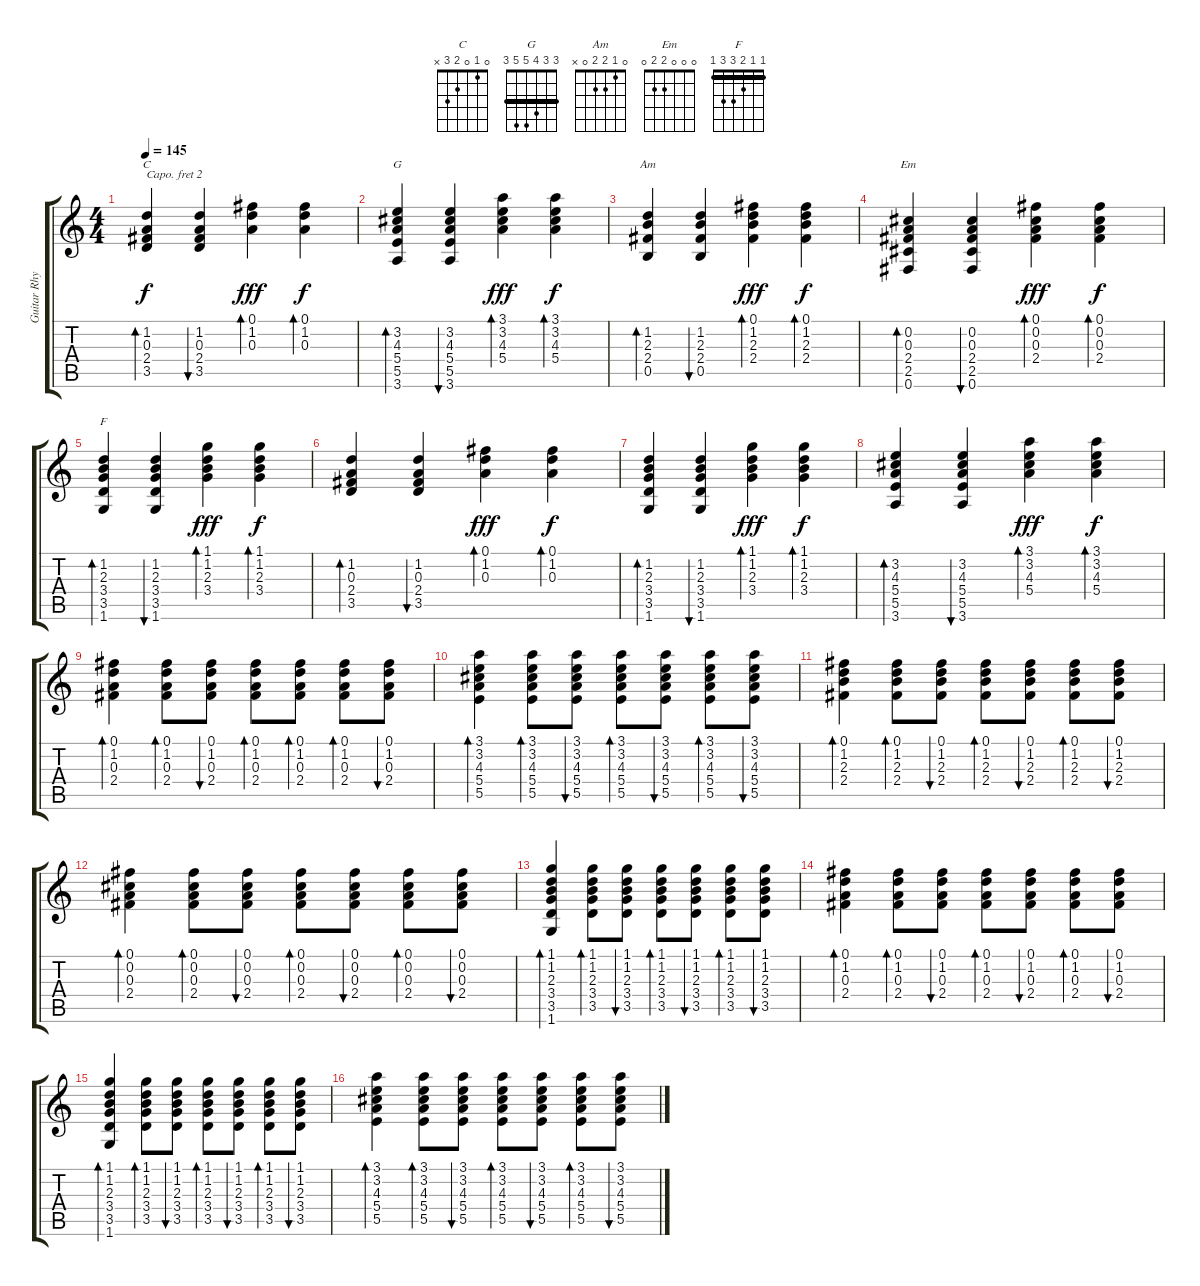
\track ("Guitar Rhythm" "Guitar Rhy") {instrument acousticguitarsteel}
\staff {score tabs}
\capo 2
\tuning (E4 B3 G3 D3 A2 E2) {hide}
\chord ("C" 0 1 0 2 3 x)
\chord ("G" 3 3 4 5 5 3) {barre 3}
\chord ("Am" 0 1 2 2 0 x)
\chord ("Em" 0 0 0 2 2 0)
\chord ("F" 1 1 2 3 3 1) {barre 1}
\ts (4 4)
\tempo 145
\clef g2
\ks c
(1.2 0.3 2.4 3.5).4{bd 60 ch "C" dy f} (1.2 0.3 2.4 3.5).4{bu 60} (0.1 1.2 0.3).4{bd 60 dy fff} (0.1 1.2 0.3).4{bd 60 dy f} |
(3.2 4.3 5.4 5.5 3.6).4{bd 60 ch "G"} (3.2 4.3 5.4 5.5 3.6).4{bu 60} (3.1 3.2 4.3 5.4).4{bd 60 dy fff} (3.1 3.2 4.3 5.4).4{bd 60 dy f} |
(1.2 2.3 2.4 0.5).4{bd 60 ch "Am"} (1.2 2.3 2.4 0.5).4{bu 60} (0.1 1.2 2.3 2.4).4{bd 60 dy fff} (0.1 1.2 2.3 2.4).4{bd 60 dy f} |
(0.2 0.3 2.4 2.5 0.6).4{bd 60 ch "Em"} (0.2 0.3 2.4 2.5 0.6).4{bu 60} (0.1 0.2 0.3 2.4).4{bd 60 dy fff} (0.1 0.2 0.3 2.4).4{bd 60 dy f} |
(1.2 2.3 3.4 3.5 1.6).4{bd 60 ch "F"} (1.2 2.3 3.4 3.5 1.6).4{bu 60} (1.1 1.2 2.3 3.4).4{bd 60 dy fff} (1.1 1.2 2.3 3.4).4{bd 60 dy f} |
(1.2 0.3 2.4 3.5).4{bd 60} (1.2 0.3 2.4 3.5).4{bu 60} (0.1 1.2 0.3).4{bd 60 dy fff} (0.1 1.2 0.3).4{bd 60 dy f} |
(1.2 2.3 3.4 3.5 1.6).4{bd 60} (1.2 2.3 3.4 3.5 1.6).4{bu 60} (1.1 1.2 2.3 3.4).4{bd 60 dy fff} (1.1 1.2 2.3 3.4).4{bd 60 dy f} |
(3.2 4.3 5.4 5.5 3.6).4{bd 60} (3.2 4.3 5.4 5.5 3.6).4{bu 60} (3.1 3.2 4.3 5.4).4{bd 60 dy fff} (3.1 3.2 4.3 5.4).4{bd 60 dy f} |
(0.1 1.2 0.3 2.4).4{bd 60} (0.1 1.2 0.3 2.4).8{bd 60} (0.1 1.2 0.3 2.4).8{bu 60} (0.1 1.2 0.3 2.4).8{bd 60} (0.1 1.2 0.3 2.4).8{bd 60} (0.1 1.2 0.3 2.4).8{bd 60} (0.1 1.2 0.3 2.4).8{bu 60} |
(3.1 3.2 4.3 5.4 5.5).4{bd 60} (3.1 3.2 4.3 5.4 5.5).8{bd 60} (3.1 3.2 4.3 5.4 5.5).8{bu 60} (3.1 3.2 4.3 5.4 5.5).8{bd 60} (3.1 3.2 4.3 5.4 5.5).8{bu 60} (3.1 3.2 4.3 5.4 5.5).8{bd 60} (3.1 3.2 4.3 5.4 5.5).8{bu 60} |
(0.1 1.2 2.3 2.4).4{bd 60} (0.1 1.2 2.3 2.4).8{bd 60} (0.1 1.2 2.3 2.4).8{bu 60} (0.1 1.2 2.3 2.4).8{bd 60} (0.1 1.2 2.3 2.4).8{bu 60} (0.1 1.2 2.3 2.4).8{bd 60} (0.1 1.2 2.3 2.4).8{bu 60} |
(0.1 0.2 0.3 2.4).4{bd 60} (0.1 0.2 0.3 2.4).8{bd 60} (0.1 0.2 0.3 2.4).8{bu 60} (0.1 0.2 0.3 2.4).8{bd 60} (0.1 0.2 0.3 2.4).8{bu 60} (0.1 0.2 0.3 2.4).8{bd 60} (0.1 0.2 0.3 2.4).8{bu 60} |
(1.1 1.2 2.3 3.4 3.5 1.6).4{bd 60} (1.1 1.2 2.3 3.4 3.5).8{bd 60} (1.1 1.2 2.3 3.4 3.5).8{bu 60} (1.1 1.2 2.3 3.4 3.5).8{bd 60} (1.1 1.2 2.3 3.4 3.5).8{bu 60} (1.1 1.2 2.3 3.4 3.5).8{bd 60} (1.1 1.2 2.3 3.4 3.5).8{bu 60} |
(0.1 1.2 0.3 2.4).4{bd 60} (0.1 1.2 0.3 2.4).8{bd 60} (0.1 1.2 0.3 2.4).8{bu 60} (0.1 1.2 0.3 2.4).8{bd 60} (0.1 1.2 0.3 2.4).8{bu 60} (0.1 1.2 0.3 2.4).8{bd 60} (0.1 1.2 0.3 2.4).8{bu 60} |
(1.1 1.2 2.3 3.4 3.5 1.6).4{bd 60} (1.1 1.2 2.3 3.4 3.5).8{bd 60} (1.1 1.2 2.3 3.4 3.5).8{bu 60} (1.1 1.2 2.3 3.4 3.5).8{bd 60} (1.1 1.2 2.3 3.4 3.5).8{bu 60} (1.1 1.2 2.3 3.4 3.5).8{bd 60} (1.1 1.2 2.3 3.4 3.5).8{bu 60} |
(3.1 3.2 4.3 5.4 5.5).4{bd 60} (3.1 3.2 4.3 5.4 5.5).8{bd 60} (3.1 3.2 4.3 5.4 5.5).8{bu 60} (3.1 3.2 4.3 5.4 5.5).8{bd 60} (3.1 3.2 4.3 5.4 5.5).8{bu 60} (3.1 3.2 4.3 5.4 5.5).8{bd 60} (3.1 3.2 4.3 5.4 5.5).8{bu 60}
